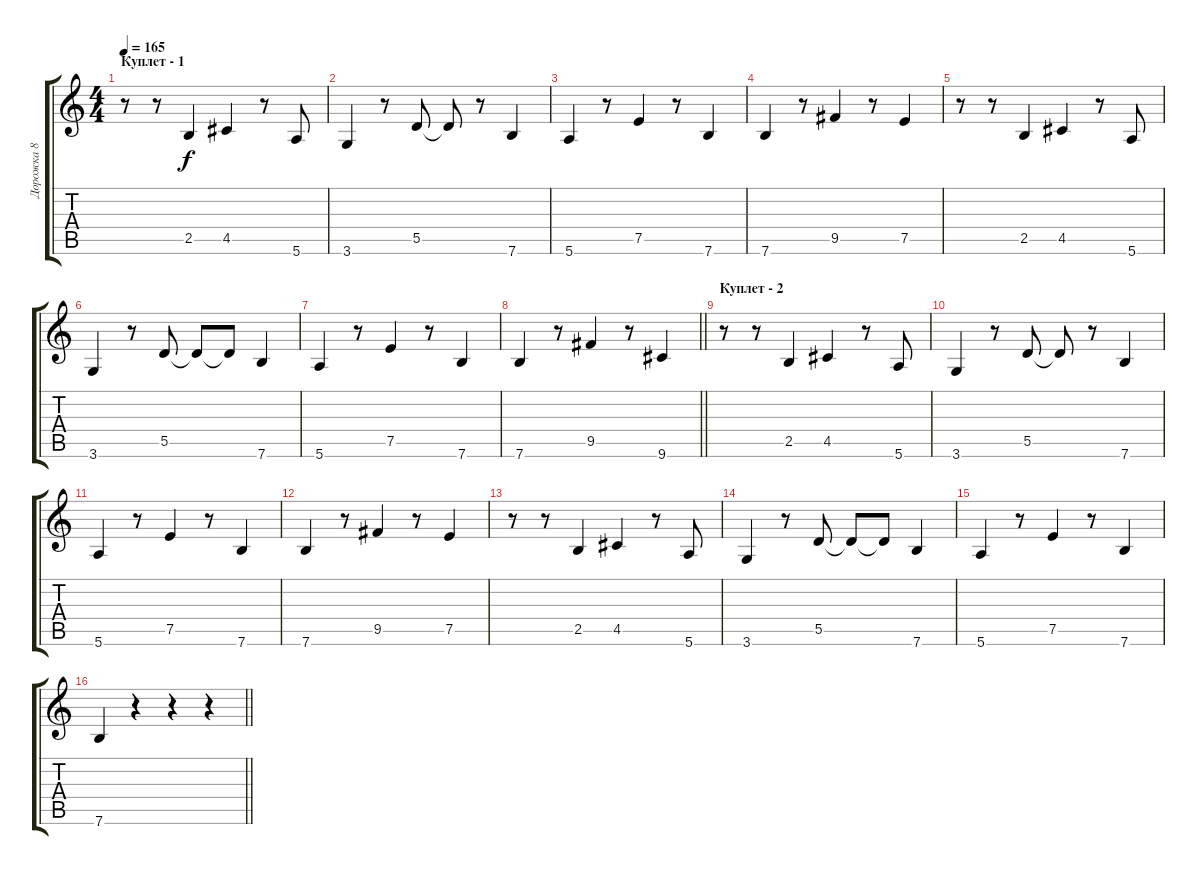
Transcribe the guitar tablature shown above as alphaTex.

\track ("Дорожка 8" "Дорожка 8") {instrument overdrivenguitar}
\staff {score tabs}
\tuning (E4 B3 G3 D3 A2 E2) {hide}
\ts (4 4)
\section ("" "Куплет - 1")
\tempo 165
\clef g2
\ks c
r.8{dy f} r.8 2.5.4 4.5.4 r.8 5.6.8 |
3.6.4 r.8 5.5.8 5.5{t}.8 r.8 7.6.4 |
5.6.4 r.8 7.5.4 r.8 7.6.4 |
7.6.4 r.8 9.5.4 r.8 7.5.4 |
r.8 r.8 2.5.4 4.5.4 r.8 5.6.8 |
3.6.4 r.8 5.5.8 5.5{t}.8 5.5{t}.8 7.6.4 |
5.6.4 r.8 7.5.4 r.8 7.6.4 |
\barLineRight lightlight
7.6.4 r.8 9.5.4 r.8 9.6.4 |
\section ("" "Куплет - 2")
r.8 r.8 2.5.4 4.5.4 r.8 5.6.8 |
3.6.4 r.8 5.5.8 5.5{t}.8 r.8 7.6.4 |
5.6.4 r.8 7.5.4 r.8 7.6.4 |
7.6.4 r.8 9.5.4 r.8 7.5.4 |
r.8 r.8 2.5.4 4.5.4 r.8 5.6.8 |
3.6.4 r.8 5.5.8 5.5{t}.8 5.5{t}.8 7.6.4 |
5.6.4 r.8 7.5.4 r.8 7.6.4 |
\barLineRight lightlight
7.6.4 r.4 r.4 r.4
